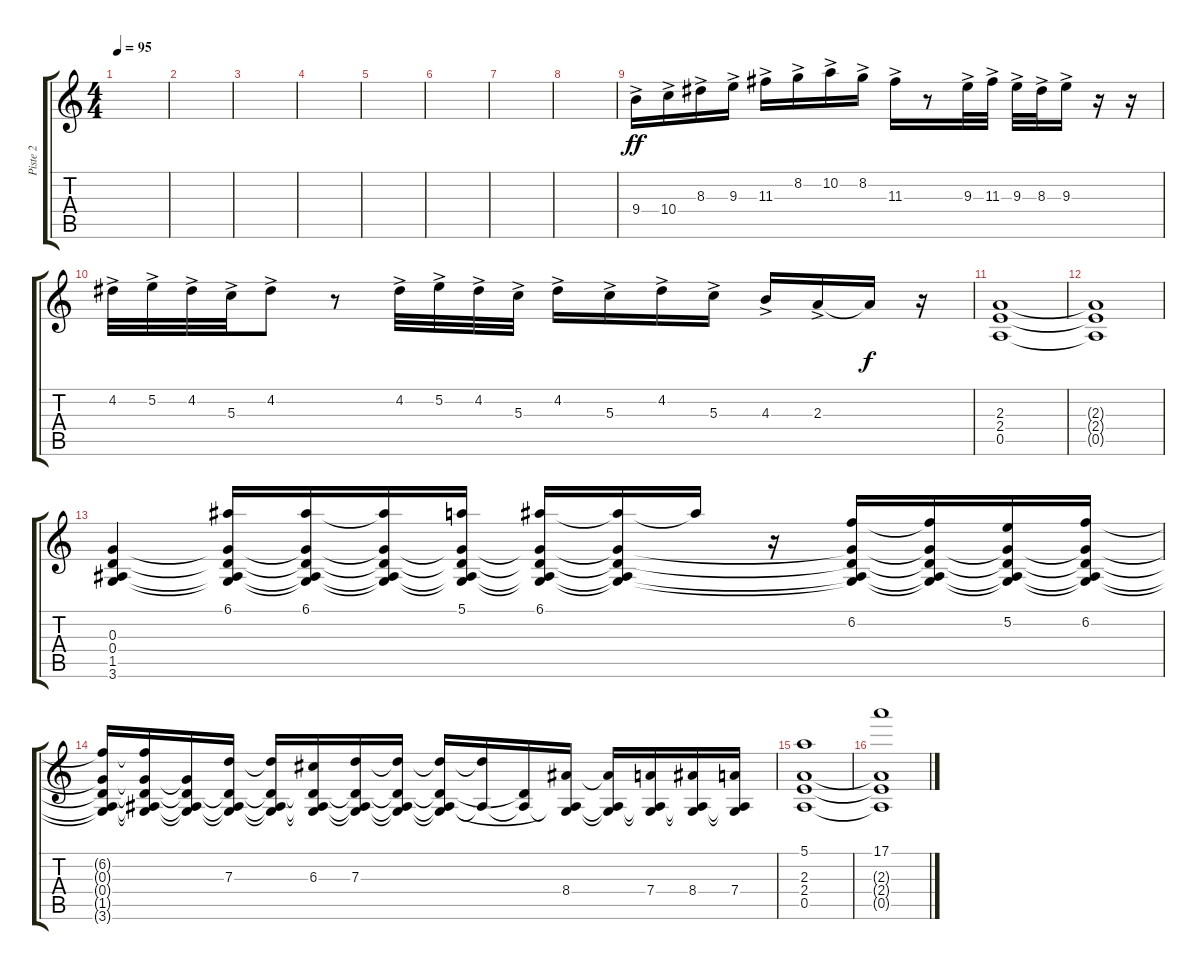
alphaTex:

\track ("Piste 2" "Piste 2") {instrument rockorgan}
\staff {score tabs}
\tuning (E5 B4 G4 D4 A3 E3) {hide}
\ts (4 4)
\tempo 95
\clef g2
\ks c
|
|
|
|
|
|
|
|
9.4{ac}.16{dy ff} 10.4{ac}.16 8.3{ac}.16 9.3{ac}.16 11.3{ac}.16 8.2{ac}.16 10.2{ac}.16 8.2{ac}.16 11.3{ac}.16 r.8 9.3{ac}.32 11.3{ac}.32 9.3{ac}.32 8.3{ac}.32 9.3{ac}.16 r.16 r.16 |
4.2{ac}.32 5.2{ac}.32 4.2{ac}.32 5.3{ac}.32 4.2{ac}.8 r.8 4.2{ac}.32 5.2{ac}.32 4.2{ac}.32 5.3{ac}.32 4.2{ac}.16 5.3{ac}.16 4.2{ac}.16 5.3{ac}.16 4.3{ac}.16 2.3{ac}.16 2.3{t}.16{dy f} r.16 |
(2.3 2.4 0.5).1{volume 13 instrument stringensemble1} |
(2.3{t} 2.4{t} 0.5{t}).1 |
(0.3 0.4 1.5 3.6).4 (6.1 0.3{t} 0.4{t} 1.5{t} 3.6{t}).16 (6.1 0.3{t} 0.4{t} 1.5{t} 3.6{t}).16 (6.1{t} 0.3{t} 0.4{t} 1.5{t} 3.6{t}).16 (5.1 0.3{t} 0.4{t} 1.5{t} 3.6{t}).16 (6.1 0.3{t} 0.4{t} 1.5{t} 3.6{t}).16 (6.1{t} 0.3{t} 0.4{t} 1.5{t} 3.6{t}).16 6.1{t}.16 r.16 (6.2 0.3{t} 0.4{t} 1.5{t} 3.6{t}).16 (6.2{t} 0.3{t} 0.4{t} 1.5{t} 3.6{t}).16 (5.2 0.3{t} 0.4{t} 1.5{t} 3.6{t}).16 (6.2 0.3{t} 0.4{t} 1.5{t} 3.6{t}).16 |
(6.2{t} 0.3{t} 0.4{t} 1.5{t} 3.6{t}).16 (6.2{t} 0.3{t} 0.4{t} 1.5{t} 3.6{t}).16 (0.3{t} 0.4{t} 1.5{t} 3.6{t}).16 (7.3 0.4{t} 1.5{t} 3.6{t}).16 (7.3{t} 0.4{t} 1.5{t} 3.6{t}).16 (6.3 0.4{t} 1.5{t} 3.6{t}).16 (7.3 0.4{t} 1.5{t} 3.6{t}).16 (7.3{t} 0.4{t} 1.5{t} 3.6{t}).16 (7.3{t} 0.4{t} 1.5{t} 3.6{t}).16 (7.3{t} 1.5{t}).16 (0.4{t} 1.5{t}).16 (8.4 1.5{t} 3.6{t}).16 (8.4{t} 1.5{t} 3.6{t}).16 (7.4 1.5{t} 3.6{t}).16 (8.4 1.5{t} 3.6{t}).16 (7.4 1.5{t} 3.6{t}).16 |
(5.1 2.3 2.4 0.5).1 |
(17.1 2.3{t} 2.4{t} 0.5{t}).1
